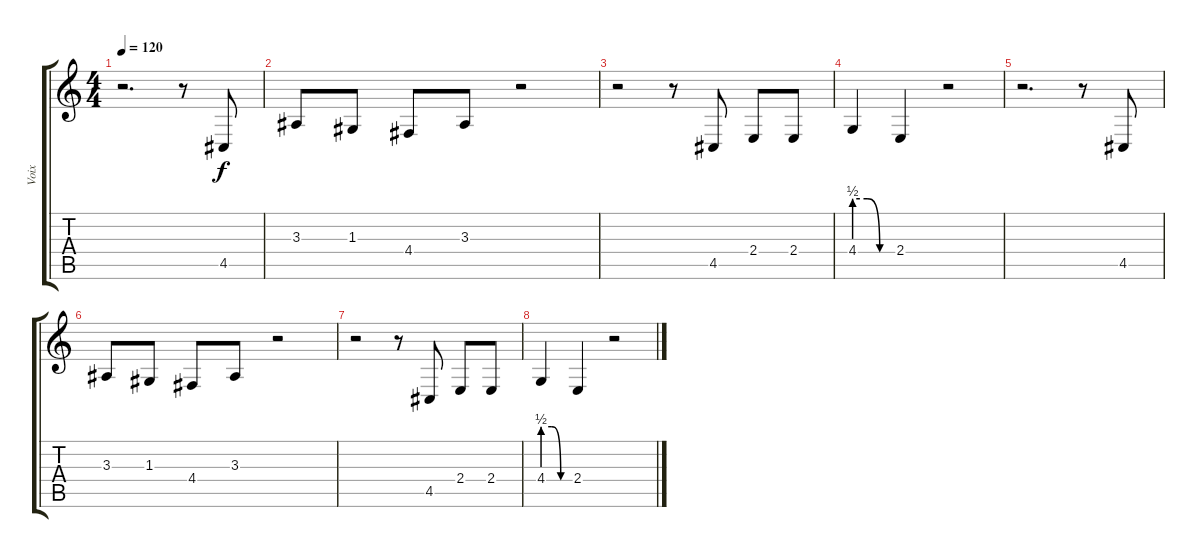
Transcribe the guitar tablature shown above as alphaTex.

\track ("Voix" "Voix") {instrument englishhorn}
\staff {score tabs}
\tuning (E4 B3 G3 D3 A2 E2) {hide}
\ts (4 4)
\tempo 120
\clef g2
\ks c
r.2{d dy f} r.8 4.5.8 |
3.3.8 1.3.8 4.4.8 3.3.8 r.2 |
r.2 r.8 4.5.8 2.4.8 2.4.8 |
4.4{be (custom 0 2 20 2 40 0 60 0)}.4 2.4.4 r.2 |
r.2{d} r.8 4.5.8 |
3.3.8 1.3.8 4.4.8 3.3.8 r.2 |
r.2 r.8 4.5.8 2.4.8 2.4.8 |
4.4{be (custom 0 2 20 2 40 0 60 0)}.4 2.4.4 r.2
